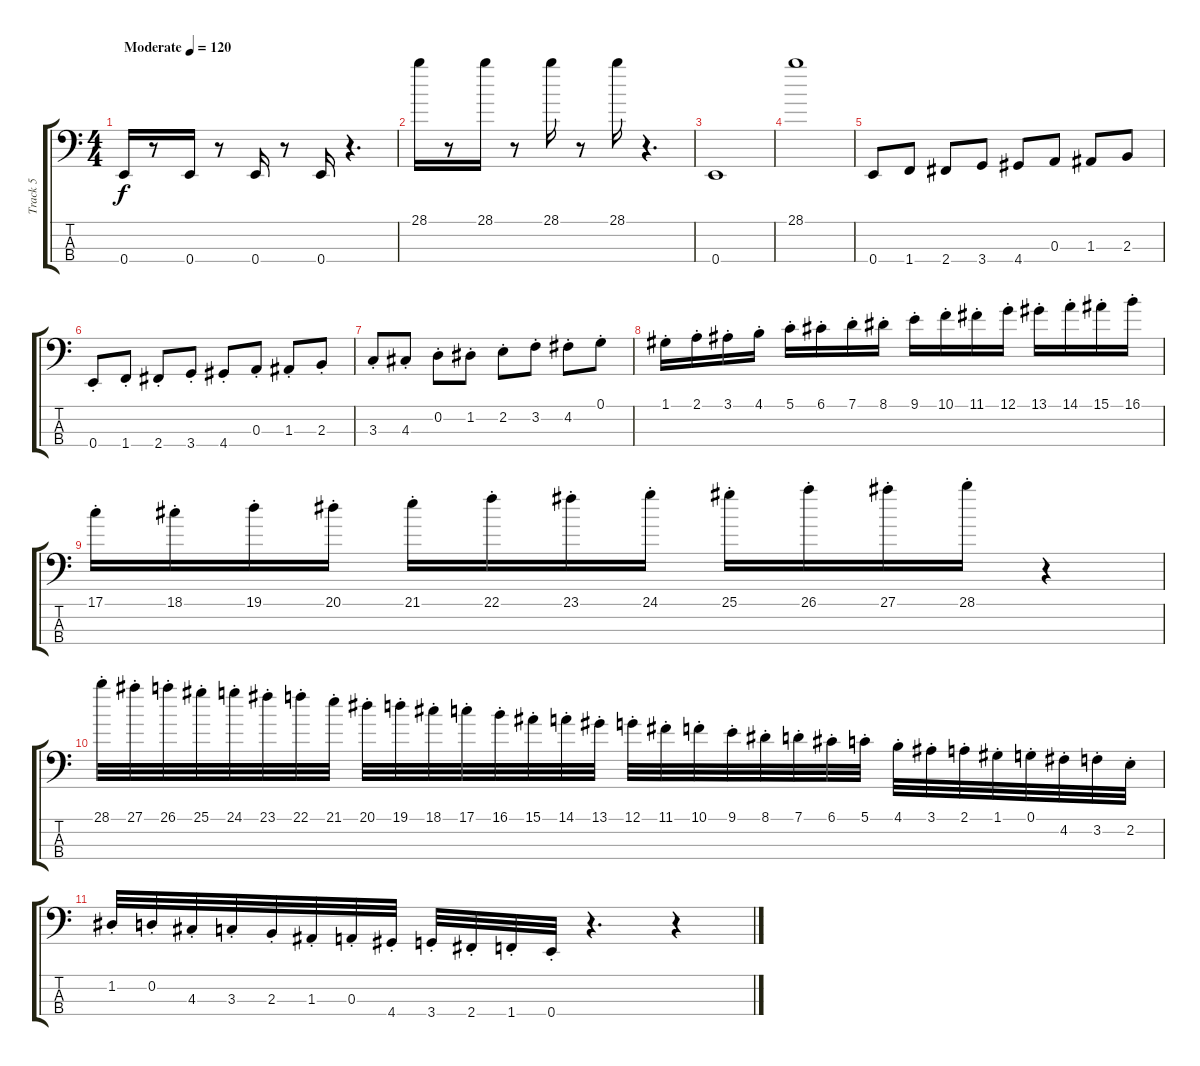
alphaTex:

\track ("Track 5" "Track 5") {instrument electricbassfinger}
\staff {score tabs}
\tuning (G2 D2 A1 E1) {hide}
\ts (4 4)
\tempo (120 "Moderate")
\clef f4
\ks c
0.4.16{dy f instrument electricbassfinger} r.8 0.4.16 r.8 0.4.16 r.8 0.4.16 r.4{d} |
28.1.16 r.8 28.1.16 r.8 28.1.16 r.8 28.1.16 r.4{d} |
0.4.1 |
28.1.1 |
0.4.8 1.4.8 2.4.8 3.4.8 4.4.8 0.3.8 1.3.8 2.3.8 |
0.4{st}.8 1.4{st}.8 2.4{st}.8 3.4{st}.8 4.4{st}.8 0.3{st}.8 1.3{st}.8 2.3{st}.8 |
3.3{st}.8 4.3{st}.8 0.2{st}.8 1.2{st}.8 2.2{st}.8 3.2{st}.8 4.2{st}.8 0.1{st}.8 |
1.1{st}.16 2.1{st}.16 3.1{st}.16 4.1{st}.16 5.1{st}.16 6.1{st}.16 7.1{st}.16 8.1{st}.16 9.1{st}.16 10.1{st}.16 11.1{st}.16 12.1{st}.16 13.1{st}.16 14.1{st}.16 15.1{st}.16 16.1{st}.16 |
17.1{st}.16 18.1{st}.16 19.1{st}.16 20.1{st}.16 21.1{st}.16 22.1{st}.16 23.1{st}.16 24.1{st}.16 25.1{st}.16 26.1{st}.16 27.1{st}.16 28.1{st}.16 r.4 |
28.1{st}.32 27.1{st}.32 26.1{st}.32 25.1{st}.32 24.1{st}.32 23.1{st}.32 22.1{st}.32 21.1{st}.32 20.1{st}.32 19.1{st}.32 18.1{st}.32 17.1{st}.32 16.1{st}.32 15.1{st}.32 14.1{st}.32 13.1{st}.32 12.1{st}.32 11.1{st}.32 10.1{st}.32 9.1{st}.32 8.1{st}.32 7.1{st}.32 6.1{st}.32 5.1{st}.32 4.1{st}.32 3.1{st}.32 2.1{st}.32 1.1{st}.32 0.1{st}.32 4.2{st}.32 3.2{st}.32 2.2{st}.32 |
1.2{st}.32 0.2{st}.32 4.3{st}.32 3.3{st}.32 2.3{st}.32 1.3{st}.32 0.3{st}.32 4.4{st}.32 3.4{st}.32 2.4{st}.32 1.4{st}.32 0.4{st}.32 r.4{d} r.4
